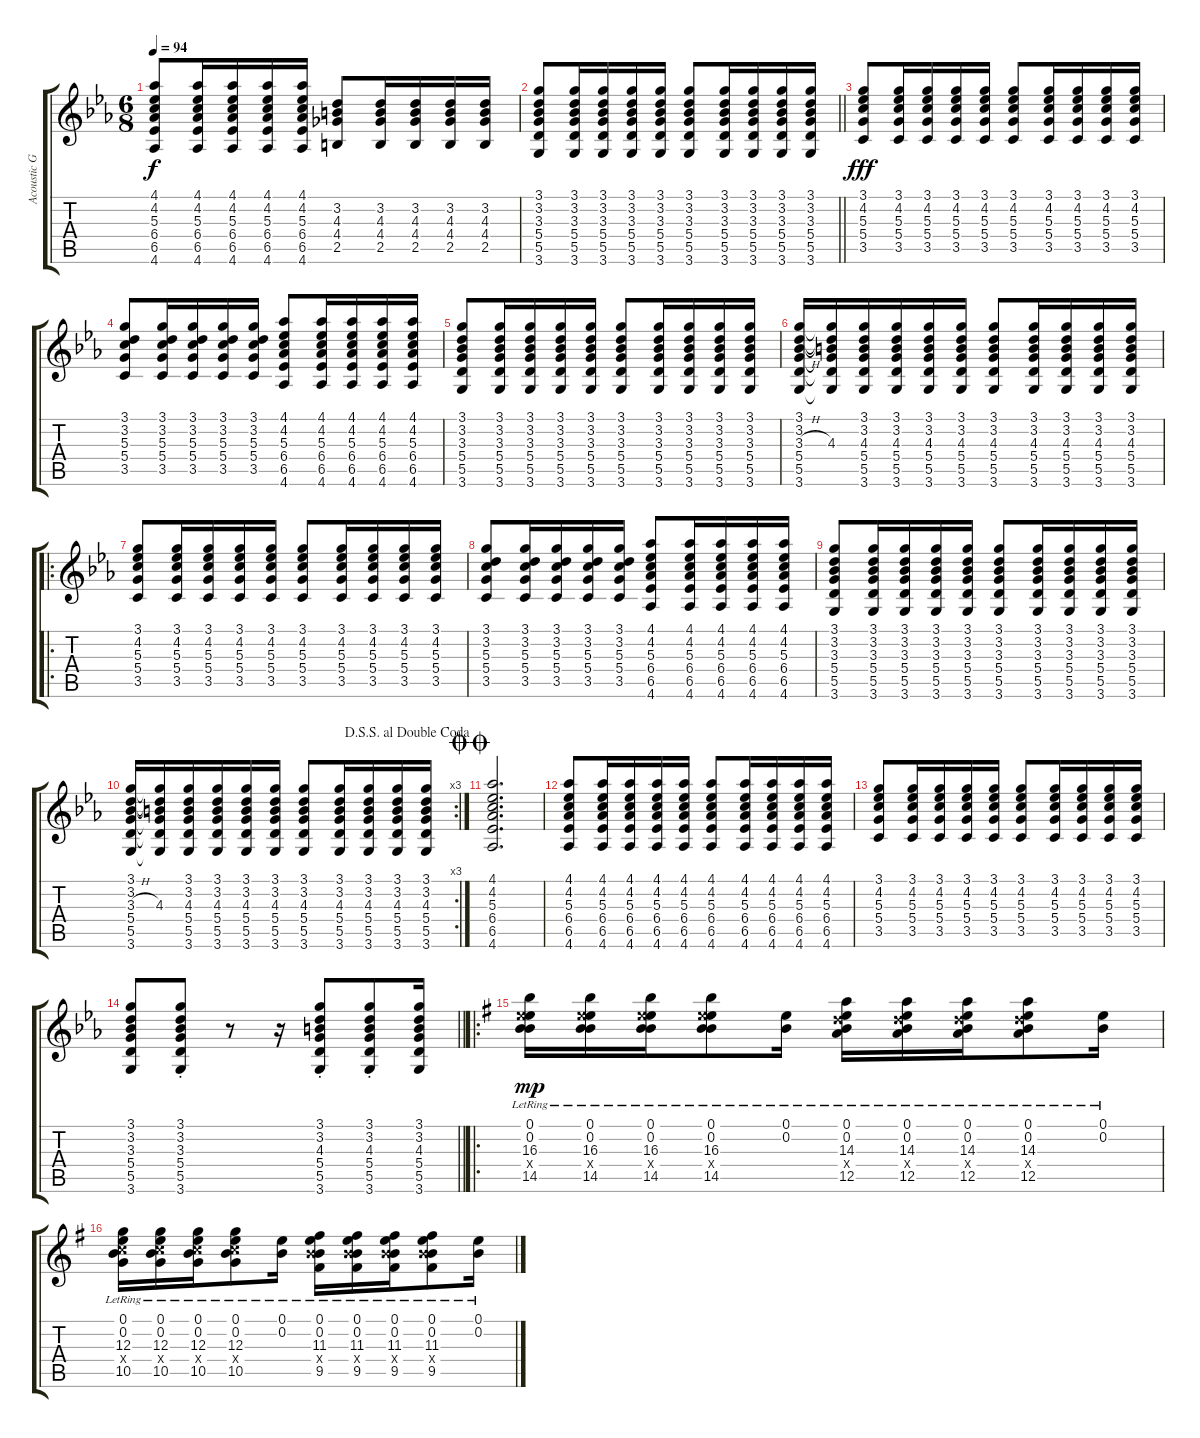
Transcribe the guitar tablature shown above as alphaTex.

\track ("Acoustic Guitar 2" "Acoustic G") {instrument acousticguitarsteel}
\staff {score tabs}
\tuning (E4 B3 G3 D3 A2 E2) {hide}
\ts (6 8)
\tempo 94
\clef g2
\ks eb
(4.1 4.2 5.3 6.4 6.5 4.6).8{dy f} (4.1 4.2 5.3 6.4 6.5 4.6).16 (4.1 4.2 5.3 6.4 6.5 4.6).16 (4.1 4.2 5.3 6.4 6.5 4.6).16 (4.1 4.2 5.3 6.4 6.5 4.6).16 (3.2 4.3 4.4 2.5).8 (3.2 4.3 4.4 2.5).16 (3.2 4.3 4.4 2.5).16 (3.2 4.3 4.4 2.5).16 (3.2 4.3 4.4 2.5).16 |
\barLineRight lightlight
(3.1 3.2 3.3 5.4 5.5 3.6).8 (3.1 3.2 3.3 5.4 5.5 3.6).16 (3.1 3.2 3.3 5.4 5.5 3.6).16 (3.1 3.2 3.3 5.4 5.5 3.6).16 (3.1 3.2 3.3 5.4 5.5 3.6).16 (3.1 3.2 3.3 5.4 5.5 3.6).8 (3.1 3.2 3.3 5.4 5.5 3.6).16 (3.1 3.2 3.3 5.4 5.5 3.6).16 (3.1 3.2 3.3 5.4 5.5 3.6).16 (3.1 3.2 3.3 5.4 5.5 3.6).16 |
(3.1 4.2 5.3 5.4 3.5).8{dy fff} (3.1 4.2 5.3 5.4 3.5).16 (3.1 4.2 5.3 5.4 3.5).16 (3.1 4.2 5.3 5.4 3.5).16 (3.1 4.2 5.3 5.4 3.5).16 (3.1 4.2 5.3 5.4 3.5).8 (3.1 4.2 5.3 5.4 3.5).16 (3.1 4.2 5.3 5.4 3.5).16 (3.1 4.2 5.3 5.4 3.5).16 (3.1 4.2 5.3 5.4 3.5).16 |
(3.1 3.2 5.3 5.4 3.5).8 (3.1 3.2 5.3 5.4 3.5).16 (3.1 3.2 5.3 5.4 3.5).16 (3.1 3.2 5.3 5.4 3.5).16 (3.1 3.2 5.3 5.4 3.5).16 (4.1 4.2 5.3 6.4 6.5 4.6).8 (4.1 4.2 5.3 6.4 6.5 4.6).16 (4.1 4.2 5.3 6.4 6.5 4.6).16 (4.1 4.2 5.3 6.4 6.5 4.6).16 (4.1 4.2 5.3 6.4 6.5 4.6).16 |
(3.1 3.2 3.3 5.4 5.5 3.6).8 (3.1 3.2 3.3 5.4 5.5 3.6).16 (3.1 3.2 3.3 5.4 5.5 3.6).16 (3.1 3.2 3.3 5.4 5.5 3.6).16 (3.1 3.2 3.3 5.4 5.5 3.6).16 (3.1 3.2 3.3 5.4 5.5 3.6).8 (3.1 3.2 3.3 5.4 5.5 3.6).16 (3.1 3.2 3.3 5.4 5.5 3.6).16 (3.1 3.2 3.3 5.4 5.5 3.6).16 (3.1 3.2 3.3 5.4 5.5 3.6).16 |
(3.1 3.2 3.3{h} 5.4 5.5 3.6).16 (3.1{t} 3.2{t} 4.3 5.4{t} 5.5{t} 3.6{t}).16 (3.1 3.2 4.3 5.4 5.5 3.6).16 (3.1 3.2 4.3 5.4 5.5 3.6).16 (3.1 3.2 4.3 5.4 5.5 3.6).16 (3.1 3.2 4.3 5.4 5.5 3.6).16 (3.1 3.2 4.3 5.4 5.5 3.6).8 (3.1 3.2 4.3 5.4 5.5 3.6).16 (3.1 3.2 4.3 5.4 5.5 3.6).16 (3.1 3.2 4.3 5.4 5.5 3.6).16 (3.1 3.2 4.3 5.4 5.5 3.6).16 |
\ro
(3.1 4.2 5.3 5.4 3.5).8 (3.1 4.2 5.3 5.4 3.5).16 (3.1 4.2 5.3 5.4 3.5).16 (3.1 4.2 5.3 5.4 3.5).16 (3.1 4.2 5.3 5.4 3.5).16 (3.1 4.2 5.3 5.4 3.5).8 (3.1 4.2 5.3 5.4 3.5).16 (3.1 4.2 5.3 5.4 3.5).16 (3.1 4.2 5.3 5.4 3.5).16 (3.1 4.2 5.3 5.4 3.5).16 |
(3.1 3.2 5.3 5.4 3.5).8 (3.1 3.2 5.3 5.4 3.5).16 (3.1 3.2 5.3 5.4 3.5).16 (3.1 3.2 5.3 5.4 3.5).16 (3.1 3.2 5.3 5.4 3.5).16 (4.1 4.2 5.3 6.4 6.5 4.6).8 (4.1 4.2 5.3 6.4 6.5 4.6).16 (4.1 4.2 5.3 6.4 6.5 4.6).16 (4.1 4.2 5.3 6.4 6.5 4.6).16 (4.1 4.2 5.3 6.4 6.5 4.6).16 |
(3.1 3.2 3.3 5.4 5.5 3.6).8 (3.1 3.2 3.3 5.4 5.5 3.6).16 (3.1 3.2 3.3 5.4 5.5 3.6).16 (3.1 3.2 3.3 5.4 5.5 3.6).16 (3.1 3.2 3.3 5.4 5.5 3.6).16 (3.1 3.2 3.3 5.4 5.5 3.6).8 (3.1 3.2 3.3 5.4 5.5 3.6).16 (3.1 3.2 3.3 5.4 5.5 3.6).16 (3.1 3.2 3.3 5.4 5.5 3.6).16 (3.1 3.2 3.3 5.4 5.5 3.6).16 |
\rc 3
\jump dalsegnosegnoaldoublecoda
(3.1 3.2 3.3{h} 5.4 5.5 3.6).16 (3.1{t} 3.2{t} 4.3 5.4{t} 5.5{t} 3.6{t}).16 (3.1 3.2 4.3 5.4 5.5 3.6).16 (3.1 3.2 4.3 5.4 5.5 3.6).16 (3.1 3.2 4.3 5.4 5.5 3.6).16 (3.1 3.2 4.3 5.4 5.5 3.6).16 (3.1 3.2 4.3 5.4 5.5 3.6).8 (3.1 3.2 4.3 5.4 5.5 3.6).16 (3.1 3.2 4.3 5.4 5.5 3.6).16 (3.1 3.2 4.3 5.4 5.5 3.6).16 (3.1 3.2 4.3 5.4 5.5 3.6).16 |
\jump doublecoda
(4.1 4.2 5.3 6.4 6.5 4.6).2{d} |
(4.1 4.2 5.3 6.4 6.5 4.6).8 (4.1 4.2 5.3 6.4 6.5 4.6).16 (4.1 4.2 5.3 6.4 6.5 4.6).16 (4.1 4.2 5.3 6.4 6.5 4.6).16 (4.1 4.2 5.3 6.4 6.5 4.6).16 (4.1 4.2 5.3 6.4 6.5 4.6).8 (4.1 4.2 5.3 6.4 6.5 4.6).16 (4.1 4.2 5.3 6.4 6.5 4.6).16 (4.1 4.2 5.3 6.4 6.5 4.6).16 (4.1 4.2 5.3 6.4 6.5 4.6).16 |
(3.1 4.2 5.3 5.4 3.5).8 (3.1 4.2 5.3 5.4 3.5).16 (3.1 4.2 5.3 5.4 3.5).16 (3.1 4.2 5.3 5.4 3.5).16 (3.1 4.2 5.3 5.4 3.5).16 (3.1 4.2 5.3 5.4 3.5).8 (3.1 4.2 5.3 5.4 3.5).16 (3.1 4.2 5.3 5.4 3.5).16 (3.1 4.2 5.3 5.4 3.5).16 (3.1 4.2 5.3 5.4 3.5).16 |
\barLineRight lightlight
(3.1 3.2 3.3 5.4 5.5 3.6).8 (3.1{st} 3.2{st} 3.3{st} 5.4{st} 5.5{st} 3.6{st}).8 r.8 r.16 (3.1{st} 3.2{st} 4.3{st} 5.4{st} 5.5{st} 3.6{st}).8 (3.1{st} 3.2{st} 4.3{st} 5.4{st} 5.5{st} 3.6{st}).8 (3.1 3.2 4.3 5.4 5.5 3.6).16 |
\ro
\ks g
(0.1{lr} 0.2{lr} 16.3{lr} 14.4{x} 14.5{lr}).16{dy mp} (0.1{lr} 0.2{lr} 16.3{lr} 14.4{x} 14.5{lr}).16 (0.1{lr} 0.2{lr} 16.3{lr} 14.4{x} 14.5{lr}).16 (0.1{lr} 0.2{lr} 16.3{lr} 14.4{x} 14.5{lr}).8 (0.1{lr} 0.2{lr}).16 (0.1{lr} 0.2{lr} 14.3{lr} 12.4{x} 12.5{lr}).16 (0.1{lr} 0.2{lr} 14.3{lr} 12.4{x} 12.5{lr}).16 (0.1{lr} 0.2{lr} 14.3{lr} 12.4{x} 12.5{lr}).16 (0.1{lr} 0.2{lr} 14.3{lr} 12.4{x} 12.5{lr}).8 (0.1{lr} 0.2{lr}).16 |
(0.1{lr} 0.2{lr} 12.3{lr} 10.4{x} 10.5{lr}).16 (0.1{lr} 0.2{lr} 12.3{lr} 10.4{x} 10.5{lr}).16 (0.1{lr} 0.2{lr} 12.3{lr} 10.4{x} 10.5{lr}).16 (0.1{lr} 0.2{lr} 12.3{lr} 10.4{x} 10.5{lr}).8 (0.1{lr} 0.2{lr}).16 (0.1{lr} 0.2{lr} 11.3{lr} 9.4{x} 9.5{lr}).16 (0.1{lr} 0.2{lr} 11.3{lr} 9.4{x} 9.5{lr}).16 (0.1{lr} 0.2{lr} 11.3{lr} 9.4{x} 9.5{lr}).16 (0.1{lr} 0.2{lr} 11.3{lr} 9.4{x} 9.5{lr}).8 (0.1{lr} 0.2{lr}).16
